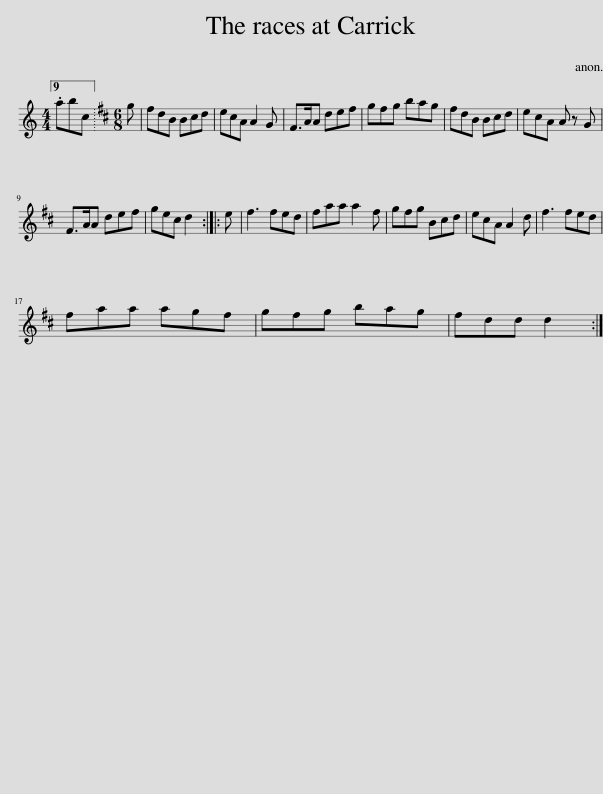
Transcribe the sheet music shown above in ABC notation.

X:1
L:1/8
M:4/4
I:linebreak $
K:C
V:1 treble
V:1
 .abc ||[K:D][M:6/8] g | fdB Bcd | ecA A2 G | F>AA def | %5
 gfg bag | fdB Bcd | ecA A z G |$ F>AA def | gec d2 :: %10
 e | f3 fed | faa a2 f | gfg Bcd | ecA A2 d | %15
 f3 fed |$ faa agf | gfg bag | fdd d2 :| %19
